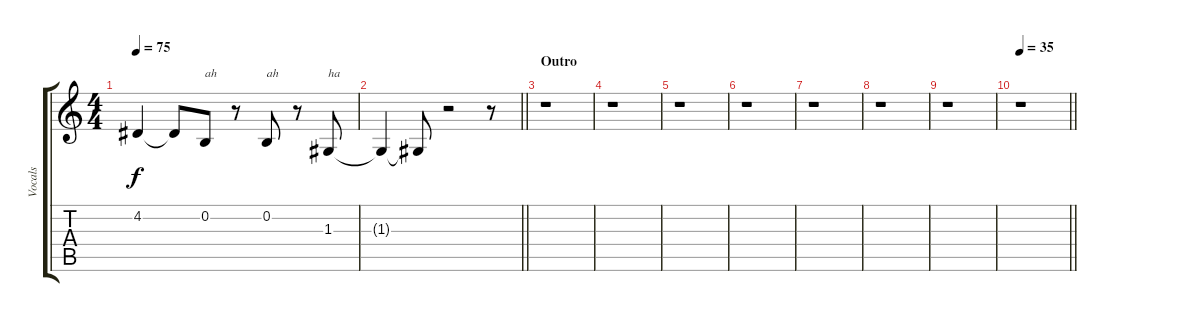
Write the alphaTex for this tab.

\track ("Vocals" "Vocals") {instrument flute}
\staff {score tabs}
\tuning (E4 B3 G3 D3 A2 E2) {hide}
\ts (4 4)
\tempo 75
\clef g2
\ks c
4.2{t}.4{dy f} 4.2{t}.8 0.2.8{txt "ah"} r.8 0.2.8{txt "ah"} r.8 1.3.8{txt "ha"} |
\barLineRight lightlight
1.3{t}.4 1.3{t}.8 r.2 r.8 |
\section ("" "Outro")
r.1 |
r.1 |
r.1 |
r.1 |
r.1 |
r.1 |
r.1 |
\tempo 35
\barLineRight lightlight
r.1
